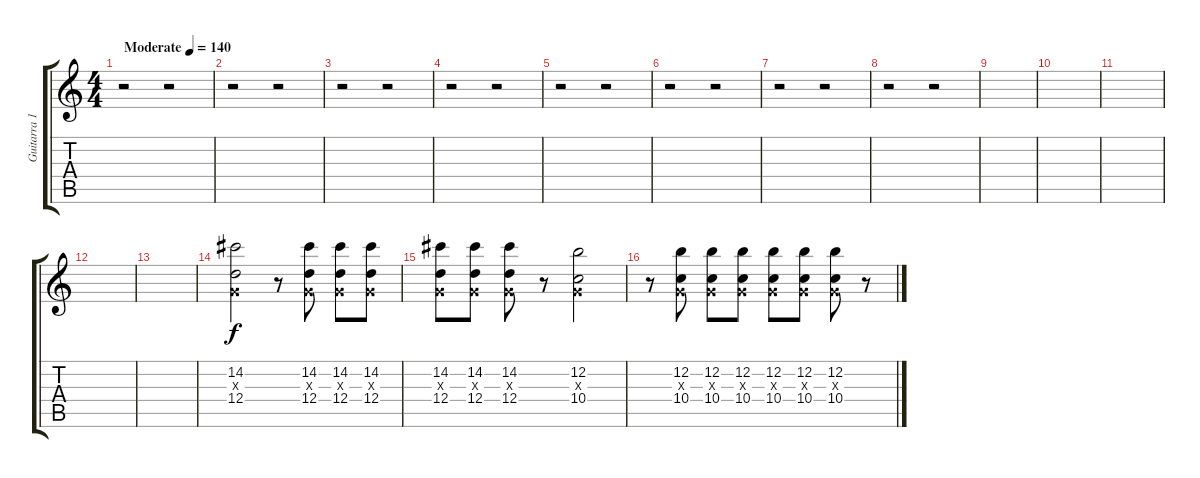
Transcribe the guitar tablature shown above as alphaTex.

\track ("Guitarra 1 (clean)" "Guitarra 1") {instrument electricguitarclean}
\staff {score tabs}
\tuning (E4 B3 G3 D3 A2 D2) {hide}
\ts (4 4)
\tempo (140 "Moderate")
\clef g2
\ks c
r.2{dy f instrument electricguitarclean} r.2 |
r.2 r.2 |
r.2 r.2 |
r.2 r.2 |
r.2 r.2 |
r.2 r.2 |
r.2 r.2 |
r.2 r.2 |
|
|
|
|
|
(14.2 0.3{x} 12.4).2 r.8 (14.2 0.3{x} 12.4).8 (14.2 0.3{x} 12.4).8 (14.2 0.3{x} 12.4).8 |
(14.2 0.3{x} 12.4).8 (14.2 0.3{x} 12.4).8 (14.2 0.3{x} 12.4).8 r.8 (12.2 0.3{x} 10.4).2 |
r.8 (12.2 0.3{x} 10.4).8 (12.2 0.3{x} 10.4).8 (12.2 0.3{x} 10.4).8 (12.2 0.3{x} 10.4).8 (12.2 0.3{x} 10.4).8 (12.2 0.3{x} 10.4).8 r.8
